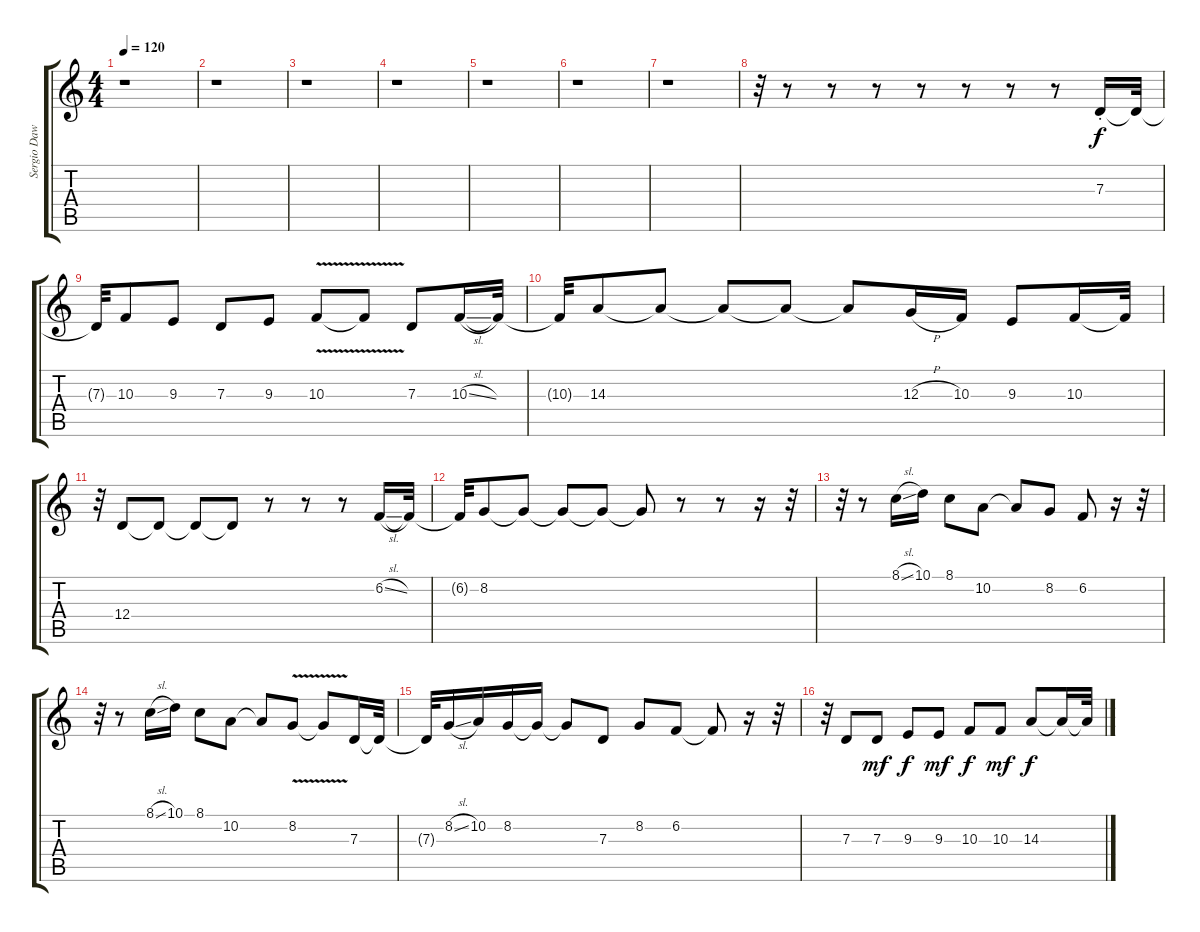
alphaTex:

\track ("Sergio Dawi" "Sergio Daw") {instrument altosax}
\staff {score tabs}
\tuning (E4 B3 G3 D3 A2 E2) {hide}
\ts (4 4)
\tempo 120
\clef g2
\ks c
r.1{dy f} |
r.1 |
r.1 |
r.1 |
r.1 |
r.1 |
r.1 |
r.32{volume 9} r.8 r.8 r.8 r.8 r.8 r.8 r.8 7.3{st}.16 7.3{t}.32 |
7.3{t}.32 10.3.8 9.3.8 7.3.8 9.3.8 10.3{v}.8 10.3{t}.8 7.3.8 10.3{sl}.16 10.3{t}.32 |
10.3{t}.32 14.3.8 14.3{t}.8 14.3{t}.8 14.3{t}.8 14.3{t}.8 12.3{h}.16 10.3.16 9.3.8 10.3.16 10.3{t}.32 |
r.32 12.4.8 12.4{t}.8 12.4{t}.8 12.4{t}.8 r.8 r.8 r.8 6.2{sl}.16 6.2{t}.32 |
6.2{t}.32 8.2.8 8.2{t}.8 8.2{t}.8 8.2{t}.8 8.2{t}.8 r.8 r.8 r.16 r.32 |
r.32 r.8 8.1{sl}.16 10.1.16 8.1.8 10.2.8 10.2{t}.8 8.2.8 6.2.8 r.16 r.32 |
r.32 r.8 8.1{sl}.16 10.1.16 8.1.8 10.2.8 10.2{t}.8 8.2{v}.8 8.2{t}.8 7.3.16 7.3{t}.32 |
7.3{t}.32 8.2{sl}.16 10.2.16 8.2.16 8.2{t}.16 8.2{t}.8 7.3.8 8.2.8 6.2.8 6.2{t}.8 r.16 r.32 |
r.32 7.3.8 7.3.8{dy mf} 9.3.8{dy f} 9.3.8{dy mf} 10.3.8{dy f} 10.3.8{dy mf} 14.3.8{dy f} 14.3{t}.16 14.3{t}.32
